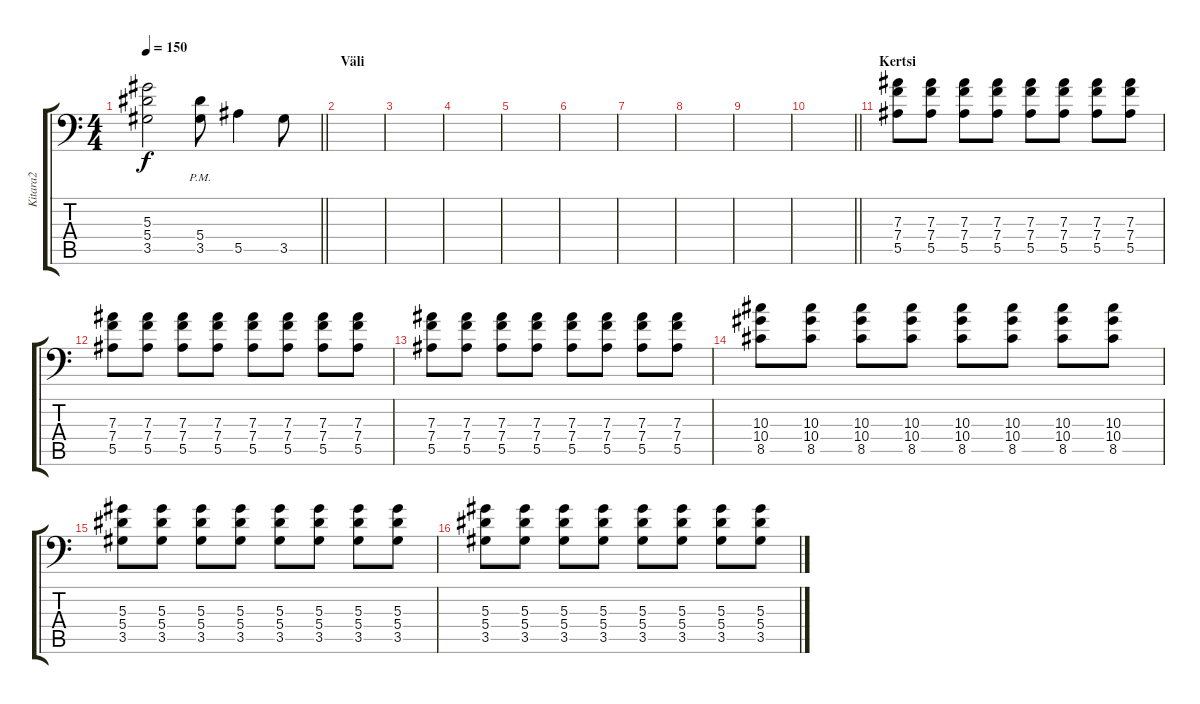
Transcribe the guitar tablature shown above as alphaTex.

\track ("Kitara2" "Kitara2") {instrument distortionguitar}
\staff {score tabs}
\tuning (C4 G3 Eb3 Bb2 F2 Bb1) {hide}
\ts (4 4)
\tempo 150
\clef f4
\barLineRight lightlight
\ks c
(5.3 5.4 3.5).2{dy f} (5.4{pm} 3.5{pm}).8 5.5.4 3.5.8 |
\section ("" "Väli")
|
|
|
|
|
|
|
|
\barLineRight lightlight
|
\section ("" "Kertsi")
(7.3 7.4 5.5).8 (7.3 7.4 5.5).8 (7.3 7.4 5.5).8 (7.3 7.4 5.5).8 (7.3 7.4 5.5).8 (7.3 7.4 5.5).8 (7.3 7.4 5.5).8 (7.3 7.4 5.5).8 |
(7.3 7.4 5.5).8 (7.3 7.4 5.5).8 (7.3 7.4 5.5).8 (7.3 7.4 5.5).8 (7.3 7.4 5.5).8 (7.3 7.4 5.5).8 (7.3 7.4 5.5).8 (7.3 7.4 5.5).8 |
(7.3 7.4 5.5).8 (7.3 7.4 5.5).8 (7.3 7.4 5.5).8 (7.3 7.4 5.5).8 (7.3 7.4 5.5).8 (7.3 7.4 5.5).8 (7.3 7.4 5.5).8 (7.3 7.4 5.5).8 |
(10.3 10.4 8.5).8 (10.3 10.4 8.5).8 (10.3 10.4 8.5).8 (10.3 10.4 8.5).8 (10.3 10.4 8.5).8 (10.3 10.4 8.5).8 (10.3 10.4 8.5).8 (10.3 10.4 8.5).8 |
(5.3 5.4 3.5).8 (5.3 5.4 3.5).8 (5.3 5.4 3.5).8 (5.3 5.4 3.5).8 (5.3 5.4 3.5).8 (5.3 5.4 3.5).8 (5.3 5.4 3.5).8 (5.3 5.4 3.5).8 |
(5.3 5.4 3.5).8 (5.3 5.4 3.5).8 (5.3 5.4 3.5).8 (5.3 5.4 3.5).8 (5.3 5.4 3.5).8 (5.3 5.4 3.5).8 (5.3 5.4 3.5).8 (5.3 5.4 3.5).8
